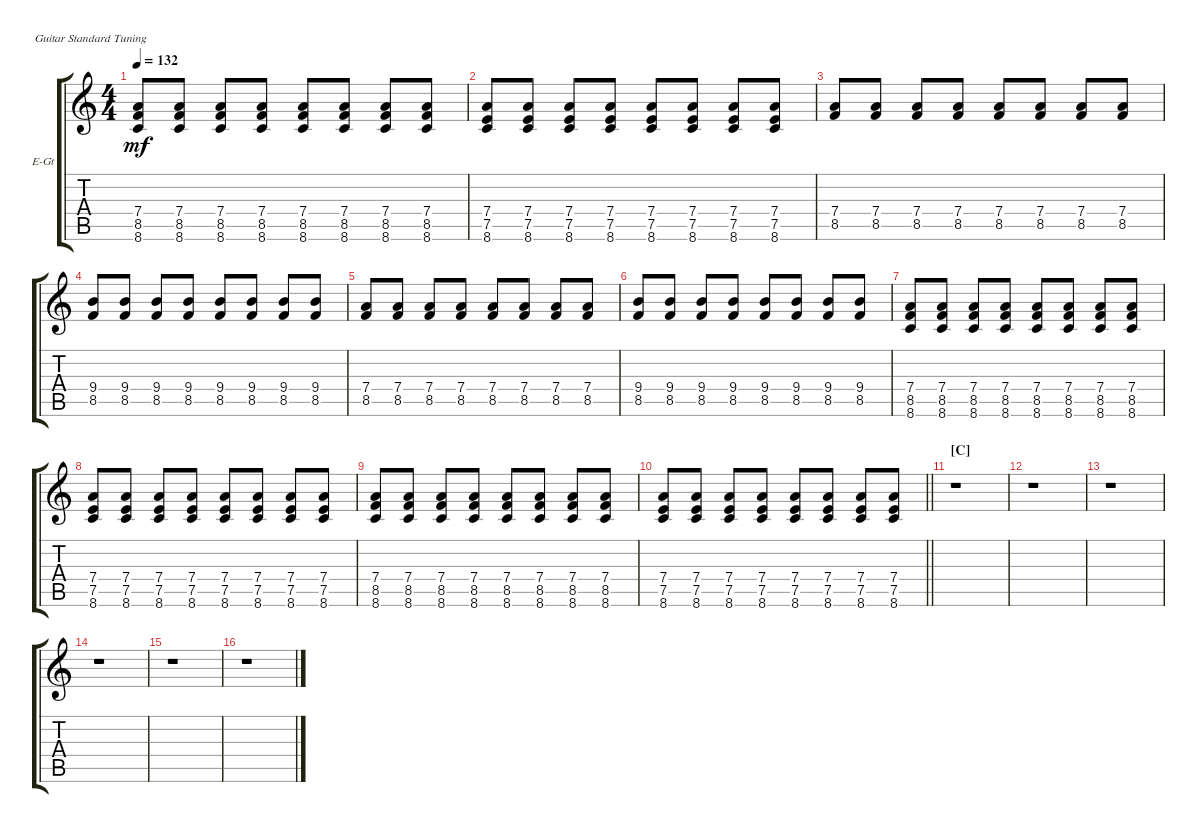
\bracketExtendMode groupsimilarinstruments
\firstSystemTrackNameOrientation horizontal
\otherSystemsTrackNameOrientation horizontal
\track ("Nick Valensi" "E-Gt") {instrument overdrivenguitar}
\staff {score tabs}
\tuning (E4 B3 G3 D3 A2 E2)
\ts (4 4)
\tempo 132
\clef g2
\ks c
(7.4 8.5 8.6).8{dy mf} (7.4 8.5 8.6).8 (7.4 8.5 8.6).8 (7.4 8.5 8.6).8 (7.4 8.5 8.6).8 (7.4 8.5 8.6).8 (7.4 8.5 8.6).8 (7.4 8.5 8.6).8 |
(7.4 7.5 8.6).8 (7.4 7.5 8.6).8 (7.4 7.5 8.6).8 (7.4 7.5 8.6).8 (7.4 7.5 8.6).8 (7.4 7.5 8.6).8 (7.4 7.5 8.6).8 (7.4 7.5 8.6).8 |
(7.4 8.5).8 (7.4 8.5).8 (7.4 8.5).8 (7.4 8.5).8 (7.4 8.5).8 (7.4 8.5).8 (7.4 8.5).8 (7.4 8.5).8 |
(9.4 8.5).8 (9.4 8.5).8 (9.4 8.5).8 (9.4 8.5).8 (9.4 8.5).8 (9.4 8.5).8 (9.4 8.5).8 (9.4 8.5).8 |
(7.4 8.5).8 (7.4 8.5).8 (7.4 8.5).8 (7.4 8.5).8 (7.4 8.5).8 (7.4 8.5).8 (7.4 8.5).8 (7.4 8.5).8 |
(9.4 8.5).8 (9.4 8.5).8 (9.4 8.5).8 (9.4 8.5).8 (9.4 8.5).8 (9.4 8.5).8 (9.4 8.5).8 (9.4 8.5).8 |
(7.4 8.5 8.6).8 (7.4 8.5 8.6).8 (7.4 8.5 8.6).8 (7.4 8.5 8.6).8 (7.4 8.5 8.6).8 (7.4 8.5 8.6).8 (7.4 8.5 8.6).8 (7.4 8.5 8.6).8 |
(7.4 7.5 8.6).8 (7.4 7.5 8.6).8 (7.4 7.5 8.6).8 (7.4 7.5 8.6).8 (7.4 7.5 8.6).8 (7.4 7.5 8.6).8 (7.4 7.5 8.6).8 (7.4 7.5 8.6).8 |
(7.4 8.5 8.6).8 (7.4 8.5 8.6).8 (7.4 8.5 8.6).8 (7.4 8.5 8.6).8 (7.4 8.5 8.6).8 (7.4 8.5 8.6).8 (7.4 8.5 8.6).8 (7.4 8.5 8.6).8 |
\barLineRight lightlight
(7.4 7.5 8.6).8 (7.4 7.5 8.6).8 (7.4 7.5 8.6).8 (7.4 7.5 8.6).8 (7.4 7.5 8.6).8 (7.4 7.5 8.6).8 (7.4 7.5 8.6).8 (7.4 7.5 8.6).8 |
\section ("C" "")
r.1 |
r.1 |
r.1 |
r.1 |
r.1 |
r.1
